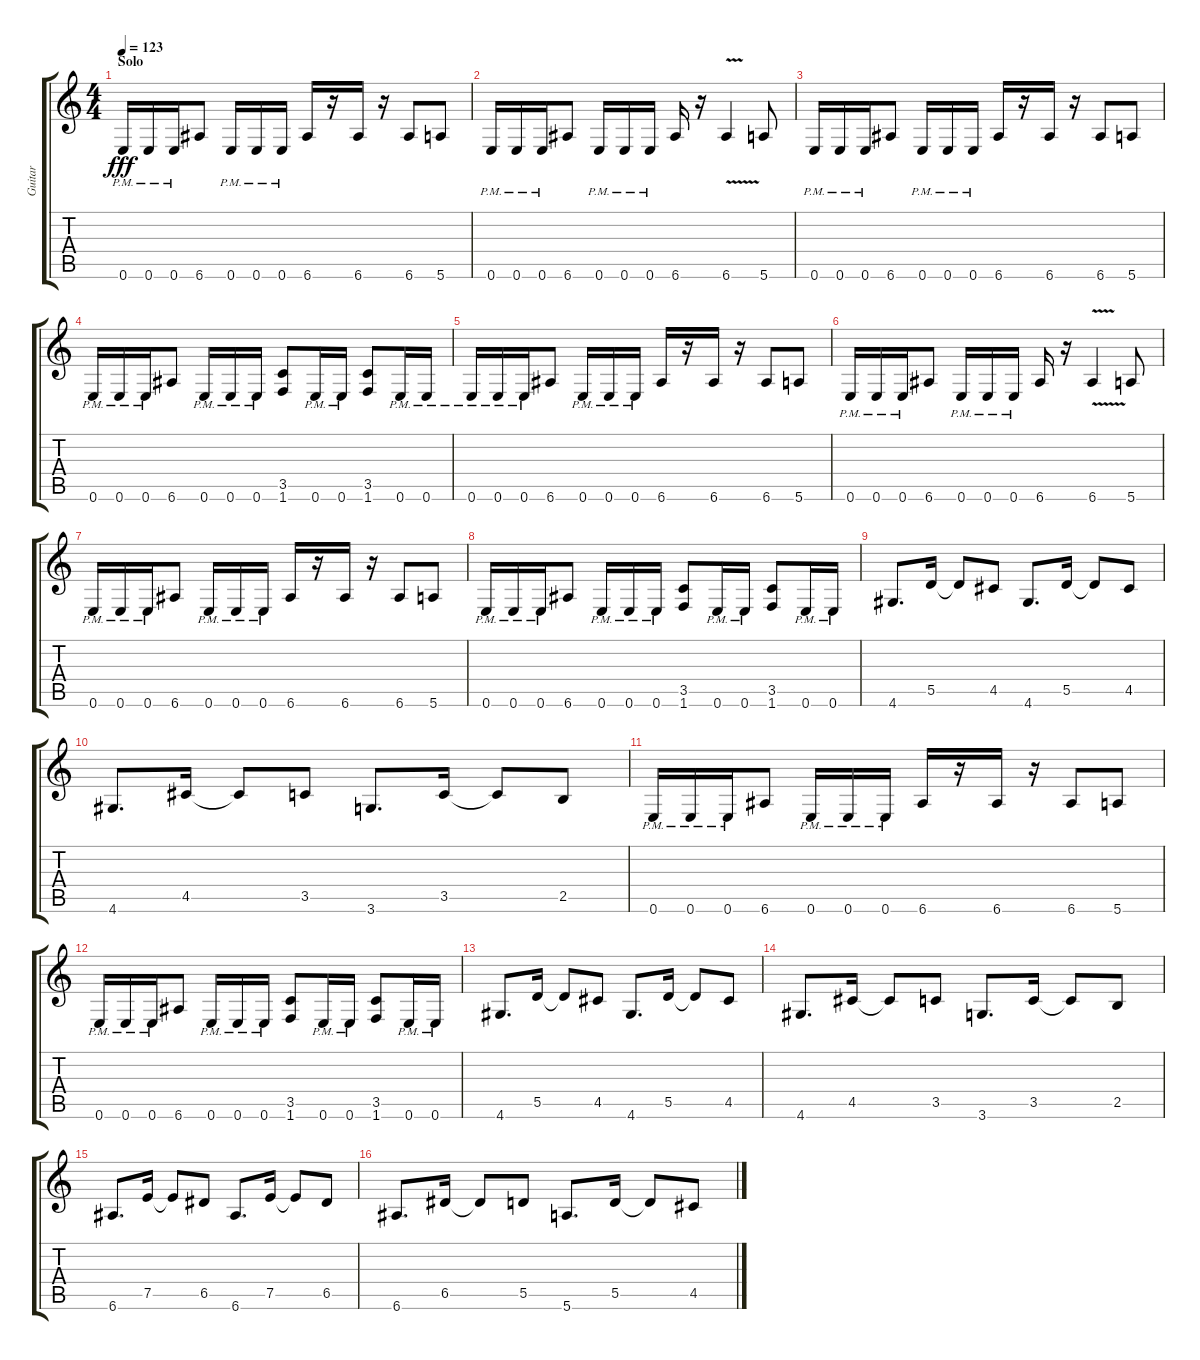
\track ("Guitar" "Guitar") {instrument distortionguitar}
\staff {score tabs}
\tuning (E4 B3 G3 D3 A2 E2) {hide}
\ts (4 4)
\section ("" "Solo")
\tempo 123
\clef g2
\ks c
0.6{pm}.16{dy fff} 0.6{pm}.16 0.6{pm}.16 6.6.8 0.6{pm}.16 0.6{pm}.16 0.6{pm}.16 6.6.16 r.16 6.6.16 r.16 6.6.8 5.6.8 |
0.6{pm}.16 0.6{pm}.16 0.6{pm}.16 6.6.8 0.6{pm}.16 0.6{pm}.16 0.6{pm}.16 6.6.16 r.16 6.6{v}.4 5.6.8 |
0.6{pm}.16 0.6{pm}.16 0.6{pm}.16 6.6.8 0.6{pm}.16 0.6{pm}.16 0.6{pm}.16 6.6.16 r.16 6.6.16 r.16 6.6.8 5.6.8 |
0.6{pm}.16 0.6{pm}.16 0.6{pm}.16 6.6.8 0.6{pm}.16 0.6{pm}.16 0.6{pm}.16 (3.5 1.6).8 0.6{pm}.16 0.6{pm}.16 (3.5 1.6).8 0.6{pm}.16 0.6{pm}.16 |
0.6{pm}.16 0.6{pm}.16 0.6{pm}.16 6.6.8 0.6{pm}.16 0.6{pm}.16 0.6{pm}.16 6.6.16 r.16 6.6.16 r.16 6.6.8 5.6.8 |
0.6{pm}.16 0.6{pm}.16 0.6{pm}.16 6.6.8 0.6{pm}.16 0.6{pm}.16 0.6{pm}.16 6.6.16 r.16 6.6{v}.4 5.6.8 |
0.6{pm}.16 0.6{pm}.16 0.6{pm}.16 6.6.8 0.6{pm}.16 0.6{pm}.16 0.6{pm}.16 6.6.16 r.16 6.6.16 r.16 6.6.8 5.6.8 |
0.6{pm}.16 0.6{pm}.16 0.6{pm}.16 6.6.8 0.6{pm}.16 0.6{pm}.16 0.6{pm}.16 (3.5 1.6).8 0.6{pm}.16 0.6{pm}.16 (3.5 1.6).8 0.6{pm}.16 0.6{pm}.16 |
4.6.8{d} 5.5.16 5.5{t}.8 4.5.8 4.6.8{d} 5.5.16 5.5{t}.8 4.5.8 |
4.6.8{d} 4.5.16 4.5{t}.8 3.5.8 3.6.8{d} 3.5.16 3.5{t}.8 2.5.8 |
0.6{pm}.16 0.6{pm}.16 0.6{pm}.16 6.6.8 0.6{pm}.16 0.6{pm}.16 0.6{pm}.16 6.6.16 r.16 6.6.16 r.16 6.6.8 5.6.8 |
0.6{pm}.16 0.6{pm}.16 0.6{pm}.16 6.6.8 0.6{pm}.16 0.6{pm}.16 0.6{pm}.16 (3.5 1.6).8 0.6{pm}.16 0.6{pm}.16 (3.5 1.6).8 0.6{pm}.16 0.6{pm}.16 |
4.6.8{d} 5.5.16 5.5{t}.8 4.5.8 4.6.8{d} 5.5.16 5.5{t}.8 4.5.8 |
4.6.8{d} 4.5.16 4.5{t}.8 3.5.8 3.6.8{d} 3.5.16 3.5{t}.8 2.5.8 |
6.6.8{d} 7.5.16 7.5{t}.8 6.5.8 6.6.8{d} 7.5.16 7.5{t}.8 6.5.8 |
6.6.8{d} 6.5.16 6.5{t}.8 5.5.8 5.6.8{d} 5.5.16 5.5{t}.8 4.5.8
